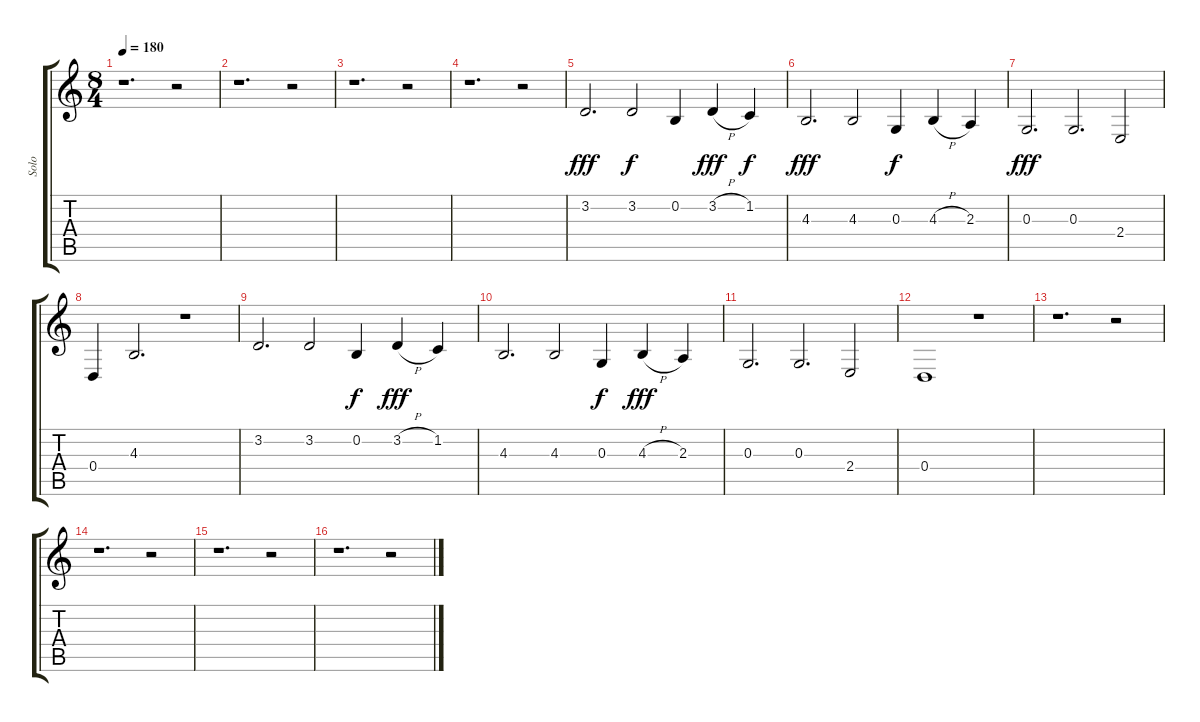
\track ("Solo" "Solo") {instrument oboe}
\staff {score tabs}
\tuning (E4 B3 G3 D3 A2 E2) {hide}
\ts (8 4)
\tempo 180
\clef g2
\ks c
r.1{d dy fff instrument oboe} r.2 |
r.1{d} r.2 |
r.1{d} r.2 |
r.1{d} r.2 |
3.2.2{d} 3.2.2{dy f} 0.2.4 3.2{h}.4{dy fff} 1.2.4{dy f} |
4.3.2{d dy fff} 4.3.2 0.3.4{dy f} 4.3{h}.4 2.3.4 |
0.3.2{d dy fff} 0.3.2{d} 2.4.2 |
0.4.4 4.3.2{d} r.1 |
3.2.2{d} 3.2.2 0.2.4{dy f} 3.2{h}.4{dy fff} 1.2.4 |
4.3.2{d} 4.3.2 0.3.4{dy f} 4.3{h}.4{dy fff} 2.3.4 |
0.3.2{d} 0.3.2{d} 2.4.2 |
0.4.1 r.1 |
r.1{d} r.2 |
r.1{d} r.2 |
r.1{d} r.2 |
r.1{d} r.2
